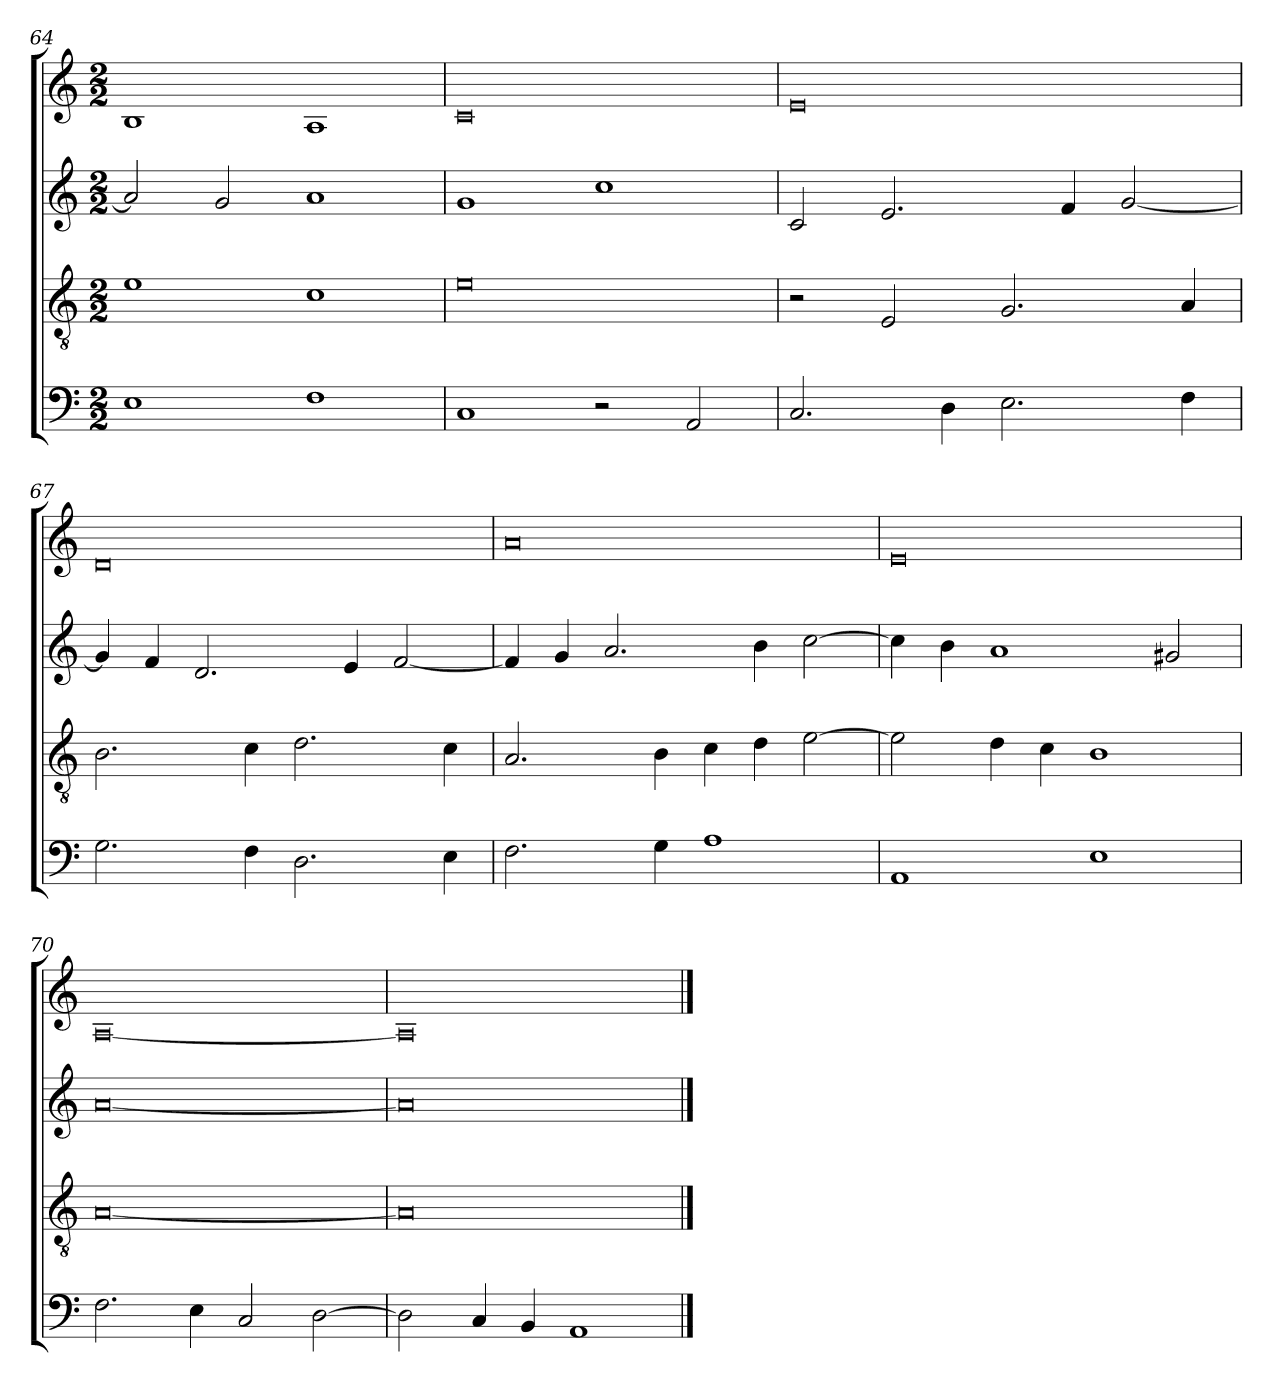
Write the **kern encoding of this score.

**kern	**kern	**kern	**kern
*part4	*part3	*part2	*part1
*staff4	*staff3	*staff2	*staff1
*clefF4	*clefGv2	*clefG2	*clefG2
*k[]	*k[]	*k[]	*k[]
*M2/2	*M2/2	*M2/2	*M2/2
=64	=64	=64	=64
1E	1e	2a/]	1B
.	.	2g/	.
1F	1c	1a	1A
=65	=65	=65	=65
1C	0e	1g	0c
2r	.	1cc	.
2AA/	.	.	.
=66	=66	=66	=66
2.C/	2r	2c/	0e
.	2E/	2.e/	.
4D\	.	.	.
2.E\	2.G/	.	.
.	.	4f/	.
.	.	[2g/	.
4F\	4A/	.	.
=67	=67	=67	=67
2.G\	2.B\	4g/]	0d
.	.	4f/	.
.	.	2.d/	.
4F\	4c\	.	.
2.D\	2.d\	.	.
.	.	4e/	.
.	.	[2f/	.
4E\	4c\	.	.
=68	=68	=68	=68
2.F\	2.A/	4f/]	0a
.	.	4g/	.
.	.	2.a/	.
4G\	4B\	.	.
1A	4c\	.	.
.	4d\	4b\	.
.	[2e\	[2cc\	.
=69	=69	=69	=69
1AA	2e\]	4cc\]	0e
.	.	4b\	.
.	4d\	1a	.
.	4c\	.	.
1E	1B	.	.
.	.	2g#X/	.
=70	=70	=70	=70
2.F\	[0A	[0a	[0A
4E\	.	.	.
2C/	.	.	.
[2D\	.	.	.
=71	=71	=71	=71
2D\]	0A]	0a]	0A]
4C/	.	.	.
4BB/	.	.	.
1AA	.	.	.
==	==	==	==
*-	*-	*-	*-
